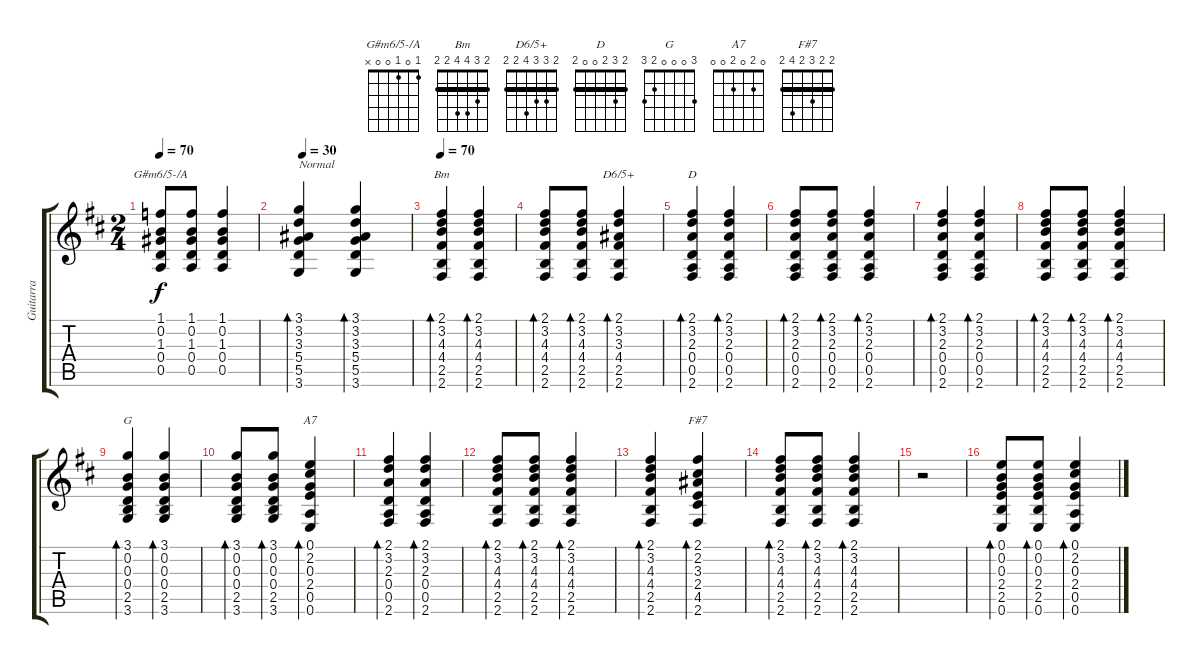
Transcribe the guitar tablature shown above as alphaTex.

\track ("Guitarra" "Guitarra") {instrument acousticguitarnylon}
\staff {score tabs}
\tuning (E4 B3 G3 D3 A2 E2) {hide}
\chord ("G#m6/5-/A" 1 0 1 0 0 x)
\chord ("Bm" 2 3 4 4 2 2) {barre 2}
\chord ("D6/5+" 2 3 3 4 2 2) {barre 2}
\chord ("D" 2 3 2 0 0 2) {barre 2}
\chord ("G" 3 0 0 0 2 3)
\chord ("A7" 0 2 0 2 0 0)
\chord ("F#7" 2 2 3 2 4 2) {barre 2}
\ts (2 4)
\tempo 70
\clef g2
\ks d
(1.1 0.2 1.3 0.4 0.5).8{ch "G#m6/5-/A" dy f} (1.1 0.2 1.3 0.4 0.5).8 (1.1 0.2 1.3 0.4 0.5).4 |
\tempo 30
(3.1 3.2 3.3 5.4 5.5 3.6).4{bd 240 txt "Normal"} (3.1 3.2 3.3 5.4 5.5 3.6).4{bd 240} |
\tempo 70
(2.1 3.2 4.3 4.4 2.5 2.6).4{bd 30 ch "Bm"} (2.1 3.2 4.3 4.4 2.5 2.6).4{bd 30} |
(2.1 3.2 4.3 4.4 2.5 2.6).8{bd 30} (2.1 3.2 4.3 4.4 2.5 2.6).8{bd 30} (2.1 3.2 3.3 4.4 2.5 2.6).4{bd 30 ch "D6/5+"} |
(2.1 3.2 2.3 0.4 0.5 2.6).4{bd 30 ch "D"} (2.1 3.2 2.3 0.4 0.5 2.6).4{bd 30} |
(2.1 3.2 2.3 0.4 0.5 2.6).8{bd 30} (2.1 3.2 2.3 0.4 0.5 2.6).8{bd 30} (2.1 3.2 2.3 0.4 0.5 2.6).4{bd 30} |
(2.1 3.2 2.3 0.4 0.5 2.6).4{bd 30} (2.1 3.2 2.3 0.4 0.5 2.6).4{bd 30} |
(2.1 3.2 4.3 4.4 2.5 2.6).8{bd 30} (2.1 3.2 4.3 4.4 2.5 2.6).8{bd 30} (2.1 3.2 4.3 4.4 2.5 2.6).4{bd 30} |
(3.1 0.2 0.3 0.4 2.5 3.6).4{bd 30 ch "G"} (3.1 0.2 0.3 0.4 2.5 3.6).4{bd 30} |
(3.1 0.2 0.3 0.4 2.5 3.6).8{bd 30} (3.1 0.2 0.3 0.4 2.5 3.6).8{bd 30} (0.1 2.2 0.3 2.4 0.5 0.6).4{bd 30 ch "A7"} |
(2.1 3.2 2.3 0.4 0.5 2.6).4{bd 30} (2.1 3.2 2.3 0.4 0.5 2.6).4{bd 30} |
(2.1 3.2 4.3 4.4 2.5 2.6).8{bd 30} (2.1 3.2 4.3 4.4 2.5 2.6).8{bd 30} (2.1 3.2 4.3 4.4 2.5 2.6).4{bd 30} |
(2.1 3.2 4.3 4.4 2.5 2.6).4{bd 30} (2.1 2.2 3.3 2.4 4.5 2.6).4{bd 30 ch "F#7"} |
(2.1 3.2 4.3 4.4 2.5 2.6).8{bd 30} (2.1 3.2 4.3 4.4 2.5 2.6).8{bd 30} (2.1 3.2 4.3 4.4 2.5 2.6).4{bd 30} |
r.2 |
(0.1 0.2 0.3 2.4 2.5 0.6).8{bd 60} (0.1 0.2 0.3 2.4 2.5 0.6).8{bd 60} (0.1 2.2 0.3 2.4 0.5 0.6).4{bd 60}
